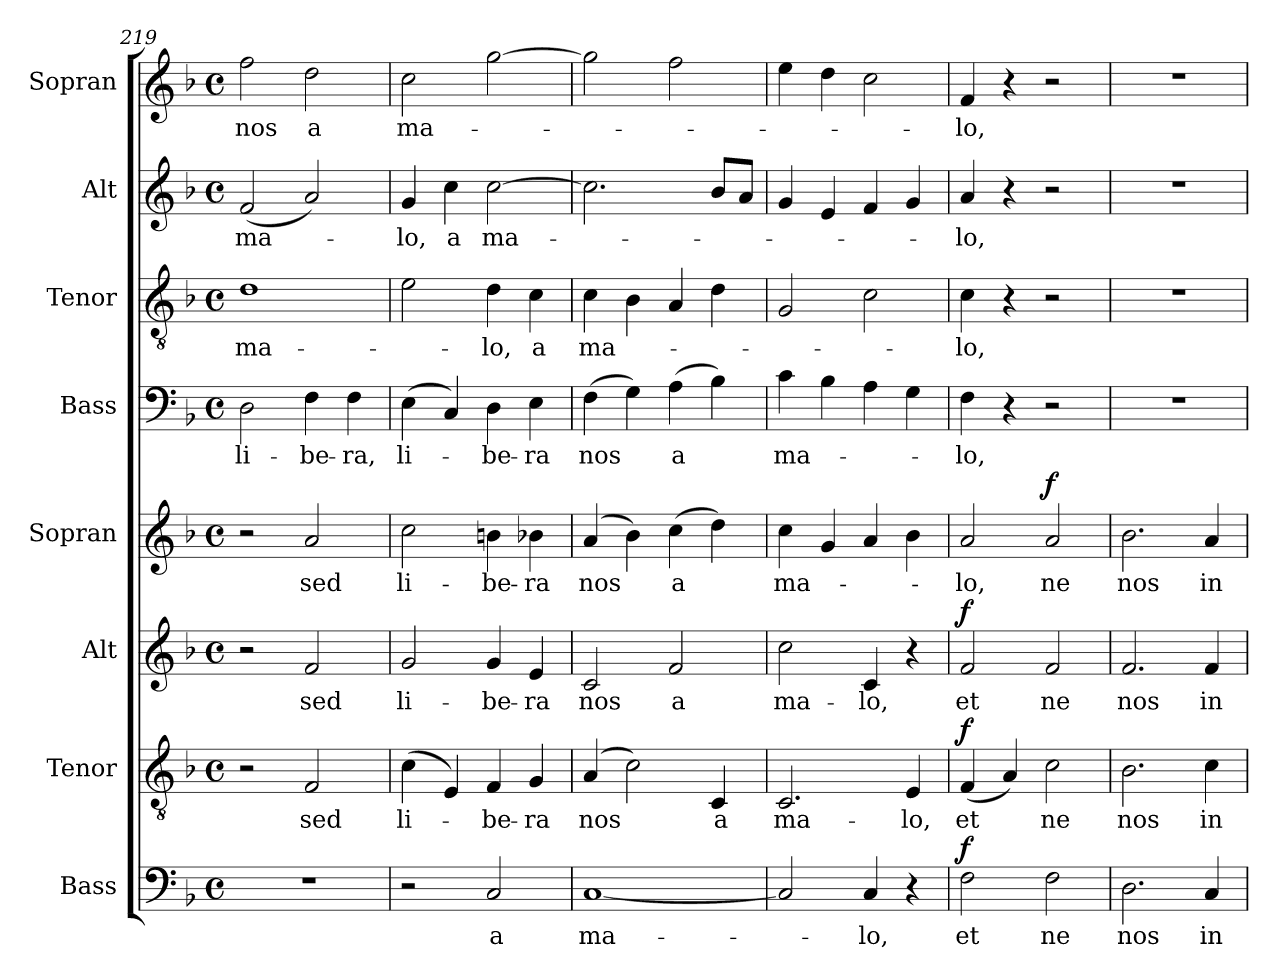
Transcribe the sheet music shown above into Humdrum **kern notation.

**kern	**text	**dynam	**kern	**text	**dynam	**kern	**text	**dynam	**kern	**text	**dynam	**kern	**text	**kern	**text	**kern	**text	**kern	**text
*part8	*part8	*part8	*part7	*part7	*part7	*part6	*part6	*part6	*part5	*part5	*part5	*part4	*part4	*part3	*part3	*part2	*part2	*part1	*part1
*staff8	*staff8	*staff8	*staff7	*staff7	*staff7	*staff6	*staff6	*staff6	*staff5	*staff5	*staff5	*staff4	*staff4	*staff3	*staff3	*staff2	*staff2	*staff1	*staff1
*I"Bass	*	*	*I"Tenor	*	*	*I"Alt	*	*	*I"Sopran	*	*	*I"Bass	*	*I"Tenor	*	*I"Alt	*	*I"Sopran	*
*clefF4	*	*	*clefGv2	*	*	*clefG2	*	*	*clefG2	*	*	*clefF4	*	*clefGv2	*	*clefG2	*	*clefG2	*
*k[b-]	*	*	*k[b-]	*	*	*k[b-]	*	*	*k[b-]	*	*	*k[b-]	*	*k[b-]	*	*k[b-]	*	*k[b-]	*
*M4/4	*	*	*M4/4	*	*	*M4/4	*	*	*M4/4	*	*	*M4/4	*	*M4/4	*	*M4/4	*	*M4/4	*
*met(c)	*	*	*met(c)	*	*	*met(c)	*	*	*met(c)	*	*	*met(c)	*	*met(c)	*	*met(c)	*	*met(c)	*
=219	=219	=219	=219	=219	=219	=219	=219	=219	=219	=219	=219	=219	=219	=219	=219	=219	=219	=219	=219
!	!	!	!	!	!	!	!	!	!	!	!	!	!LO:LY:b	!	!LO:LY:b	!	!LO:LY:b	!	!LO:LY:b
1r	.	.	2r	.	.	2r	.	.	2r	.	.	2D\	li-	1d	ma-	(2f/	ma-	2ff\	nos
!	!	!	!	!LO:LY:b	!	!	!LO:LY:b	!	!	!LO:LY:b	!	!	!LO:LY:b	!	!	!	!	!	!LO:LY:b
.	.	.	2F/	sed	.	2f/	sed	.	2a/	sed	.	4F\	-be-	.	.	2a/)	.	2dd\	a
!	!	!	!	!	!	!	!	!	!	!	!	!	!LO:LY:b	!	!	!	!	!	!
.	.	.	.	.	.	.	.	.	.	.	.	4F\	-ra,	.	.	.	.	.	.
!!LO:PB:g=z
=220	=220	=220	=220	=220	=220	=220	=220	=220	=220	=220	=220	=220	=220	=220	=220	=220	=220	=220	=220
!	!	!	!	!LO:LY:b	!	!	!LO:LY:b	!	!	!LO:LY:b	!	!	!LO:LY:b	!	!	!	!LO:LY:b	!	!LO:LY:b
2r	.	.	(4c\	li-	.	2g/	li-	.	2cc\	li-	.	(4E\	li-	2e\	.	4g/	-lo,	2cc\	ma-
!	!	!	!	!	!	!	!	!	!	!	!	!	!	!	!	!	!LO:LY:b	!	!
.	.	.	4E/)	.	.	.	.	.	.	.	.	4C/)	.	.	.	4cc\	a	.	.
!	!LO:LY:b	!	!	!LO:LY:b	!	!	!LO:LY:b	!	!	!LO:LY:b	!	!	!LO:LY:b	!	!LO:LY:b	!	!LO:LY:b	!	!
2C/	a	.	4F/	-be-	.	4g/	-be-	.	4bn\	-be-	.	4D\	-be-	4d\	-lo,	[2cc\	ma-	[2gg\	.
!	!	!	!	!LO:LY:b	!	!	!LO:LY:b	!	!	!LO:LY:b	!	!	!LO:LY:b	!	!LO:LY:b	!	!	!	!
.	.	.	4G/	-ra	.	4e/	-ra	.	4b-X\	-ra	.	4E\	-ra	4c\	a	.	.	.	.
=221	=221	=221	=221	=221	=221	=221	=221	=221	=221	=221	=221	=221	=221	=221	=221	=221	=221	=221	=221
!	!LO:LY:b	!	!	!LO:LY:b	!	!	!LO:LY:b	!	!	!LO:LY:b	!	!	!LO:LY:b	!	!LO:LY:b	!	!	!	!
[1C	ma-	.	(4A/	nos	.	2c/	nos	.	(4a/	nos	.	(4F\	nos	4c\	ma-	2.cc\]	.	2gg\]	.
.	.	.	2c\)	.	.	.	.	.	4b-\)	.	.	4G\)	.	4B-\	.	.	.	.	.
!	!	!	!	!	!	!	!LO:LY:b	!	!	!LO:LY:b	!	!	!LO:LY:b	!	!	!	!	!	!
.	.	.	.	.	.	2f/	a	.	(4cc\	a	.	(4A\	a	4A/	.	.	.	2ff\	.
!	!	!	!	!LO:LY:b	!	!	!	!	!	!	!	!	!	!	!	!	!	!	!
.	.	.	4C/	a	.	.	.	.	4dd\)	.	.	4B-\)	.	4d\	.	8b-/L	.	.	.
.	.	.	.	.	.	.	.	.	.	.	.	.	.	.	.	8a/J	.	.	.
=222	=222	=222	=222	=222	=222	=222	=222	=222	=222	=222	=222	=222	=222	=222	=222	=222	=222	=222	=222
!	!	!	!	!LO:LY:b	!	!	!LO:LY:b	!	!	!LO:LY:b	!	!	!LO:LY:b	!	!	!	!	!	!
2C/]	.	.	2.C/	ma-	.	2cc\	ma-	.	4cc\	ma-	.	4c\	ma-	2G/	.	4g/	.	4ee\	.
.	.	.	.	.	.	.	.	.	4g/	.	.	4B-\	.	.	.	4e/	.	4dd\	.
!	!LO:LY:b	!	!	!	!	!	!LO:LY:b	!	!	!	!	!	!	!	!	!	!	!	!
4C/	-lo,	.	.	.	.	4c/	-lo,	.	4a/	.	.	4A\	.	2c\	.	4f/	.	2cc\	.
!	!	!	!	!LO:LY:b	!	!	!	!	!	!	!	!	!	!	!	!	!	!	!
4r	.	.	4E/	-lo,	.	4r	.	.	4b-\	.	.	4G\	.	.	.	4g/	.	.	.
=223	=223	=223	=223	=223	=223	=223	=223	=223	=223	=223	=223	=223	=223	=223	=223	=223	=223	=223	=223
!	!LO:LY:b	!LO:DY:a	!	!LO:LY:b	!LO:DY:a	!	!LO:LY:b	!LO:DY:a	!	!LO:LY:b	!	!	!LO:LY:b	!	!LO:LY:b	!	!LO:LY:b	!	!LO:LY:b
2F\	et	f	(4F/	et	f	2f/	et	f	2a/	-lo,	.	4F\	-lo,	4c\	-lo,	4a/	-lo,	4f/	-lo,
.	.	.	4A/)	.	.	.	.	.	.	.	.	4r	.	4r	.	4r	.	4r	.
!	!LO:LY:b	!	!	!LO:LY:b	!	!	!LO:LY:b	!	!	!LO:LY:b	!LO:DY:a	!	!	!	!	!	!	!	!
2F\	ne	.	2c\	ne	.	2f/	ne	.	2a/	ne	f	2r	.	2r	.	2r	.	2r	.
=224	=224	=224	=224	=224	=224	=224	=224	=224	=224	=224	=224	=224	=224	=224	=224	=224	=224	=224	=224
!	!LO:LY:b	!	!	!LO:LY:b	!	!	!LO:LY:b	!	!	!LO:LY:b	!	!	!	!	!	!	!	!	!
2.D\	nos	.	2.B-\	nos	.	2.f/	nos	.	2.b-\	nos	.	1r	.	1r	.	1r	.	1r	.
!	!LO:LY:b	!	!	!LO:LY:b	!	!	!LO:LY:b	!	!	!LO:LY:b	!	!	!	!	!	!	!	!	!
4C/	in-	.	4c\	in-	.	4f/	in-	.	4a/	in-	.	.	.	.	.	.	.	.	.
=	=	=	=	=	=	=	=	=	=	=	=	=	=	=	=	=	=	=	=
*-	*-	*-	*-	*-	*-	*-	*-	*-	*-	*-	*-	*-	*-	*-	*-	*-	*-	*-	*-
